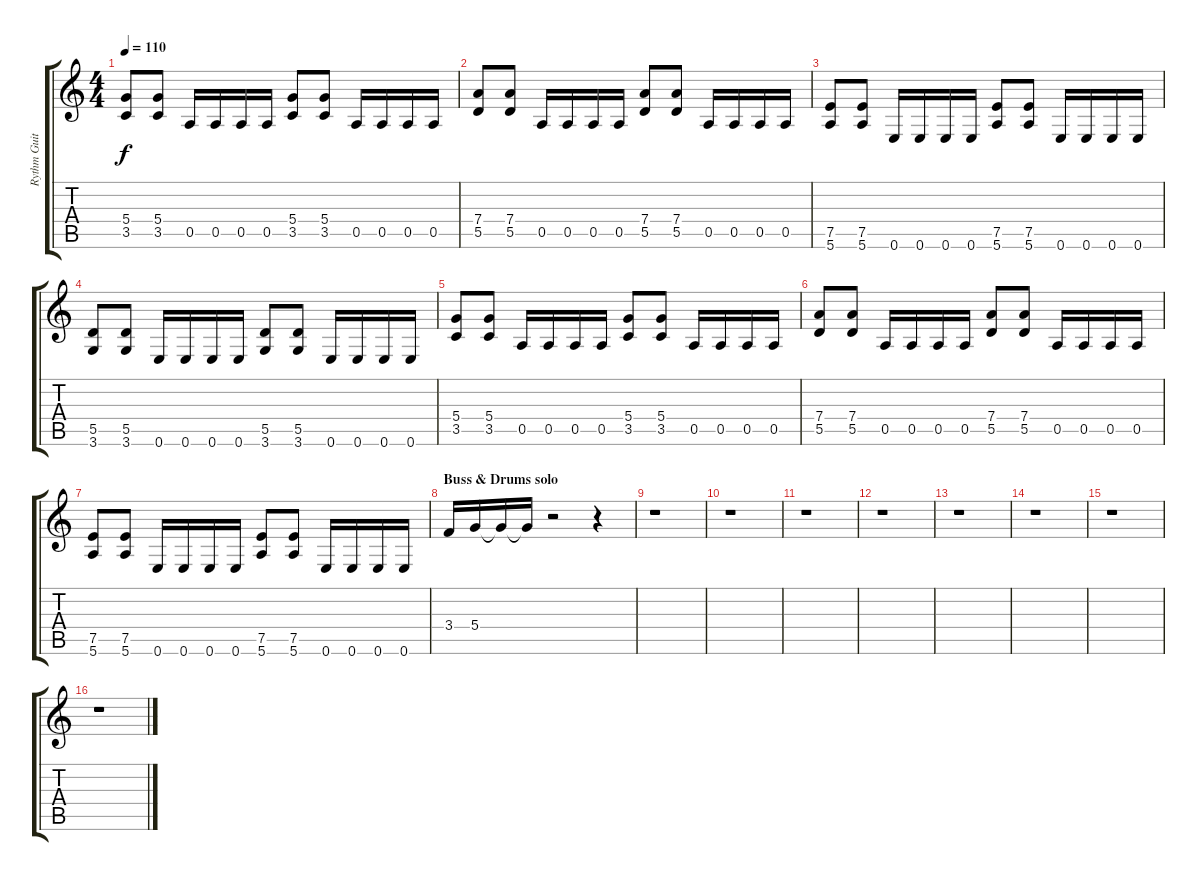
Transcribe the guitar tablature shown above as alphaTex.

\track ("Rythm Guitar" "Rythm Guit") {instrument distortionguitar}
\staff {score tabs}
\tuning (E4 B3 G3 D3 A2 E2) {hide}
\ts (4 4)
\tempo 110
\clef g2
\ks c
(5.4 3.5).8{dy f} (5.4 3.5).8 0.5.16 0.5.16 0.5.16 0.5.16 (5.4 3.5).8 (5.4 3.5).8 0.5.16 0.5.16 0.5.16 0.5.16 |
(7.4 5.5).8 (7.4 5.5).8 0.5.16 0.5.16 0.5.16 0.5.16 (7.4 5.5).8 (7.4 5.5).8 0.5.16 0.5.16 0.5.16 0.5.16 |
(7.5 5.6).8 (7.5 5.6).8 0.6.16 0.6.16 0.6.16 0.6.16 (7.5 5.6).8 (7.5 5.6).8 0.6.16 0.6.16 0.6.16 0.6.16 |
(5.5 3.6).8 (5.5 3.6).8 0.6.16 0.6.16 0.6.16 0.6.16 (5.5 3.6).8 (5.5 3.6).8 0.6.16 0.6.16 0.6.16 0.6.16 |
(5.4 3.5).8 (5.4 3.5).8 0.5.16 0.5.16 0.5.16 0.5.16 (5.4 3.5).8 (5.4 3.5).8 0.5.16 0.5.16 0.5.16 0.5.16 |
(7.4 5.5).8 (7.4 5.5).8 0.5.16 0.5.16 0.5.16 0.5.16 (7.4 5.5).8 (7.4 5.5).8 0.5.16 0.5.16 0.5.16 0.5.16 |
(7.5 5.6).8 (7.5 5.6).8 0.6.16 0.6.16 0.6.16 0.6.16 (7.5 5.6).8 (7.5 5.6).8 0.6.16 0.6.16 0.6.16 0.6.16 |
\section ("" "Buss & Drums solo")
3.4.16 5.4.16 5.4{t}.16 5.4{t}.16 r.2 r.4 |
r.1 |
r.1 |
r.1 |
r.1 |
r.1 |
r.1 |
r.1 |
r.1
